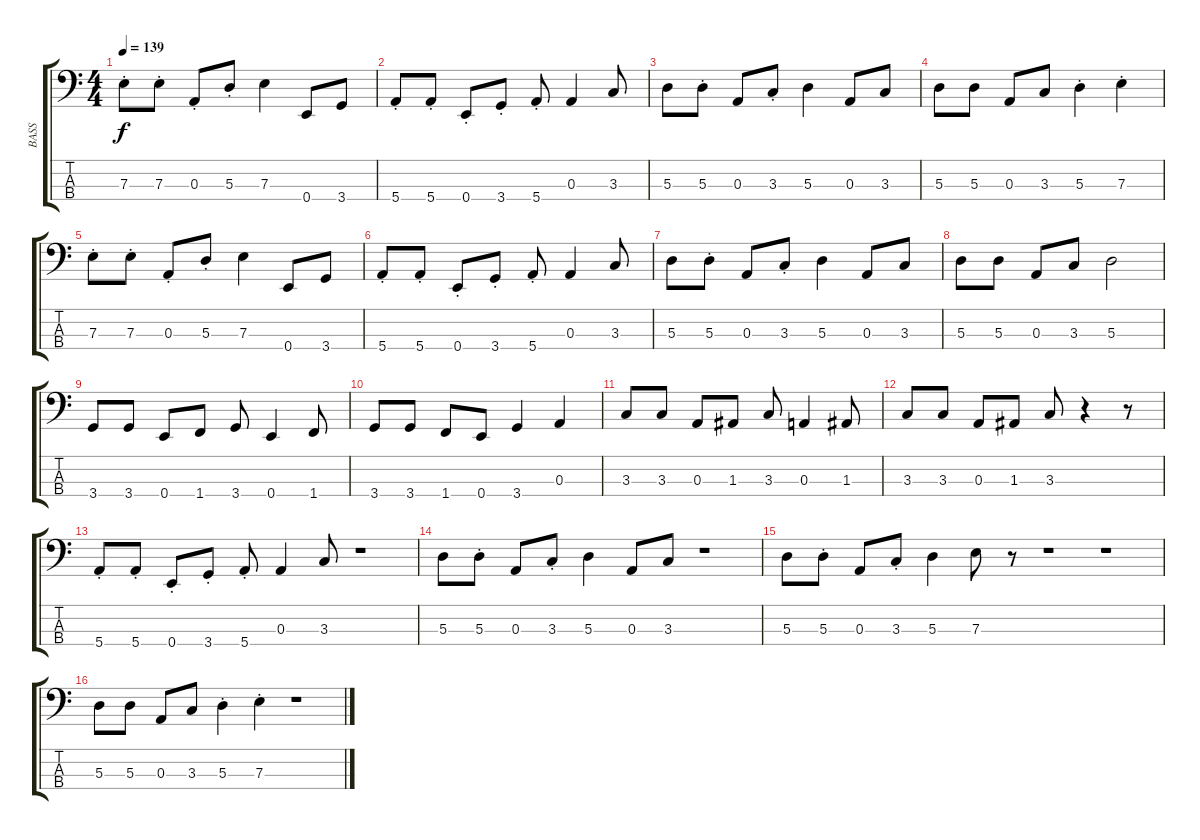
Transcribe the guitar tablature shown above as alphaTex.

\track ("BASS " "BASS ") {instrument electricbassfinger}
\staff {score tabs}
\tuning (G2 D2 A1 E1) {hide}
\ts (4 4)
\tempo 139
\clef f4
\ks c
7.3{st}.8{dy f} 7.3{st}.8 0.3{st}.8 5.3{st}.8 7.3.4 0.4.8 3.4.8 |
5.4{st}.8 5.4{st}.8 0.4{st}.8 3.4{st}.8 5.4{st}.8 0.3.4 3.3.8 |
5.3.8 5.3{st}.8 0.3.8 3.3{st}.8 5.3.4 0.3.8 3.3.8 |
5.3.8 5.3.8 0.3.8 3.3.8 5.3{st}.4 7.3{st}.4 |
7.3{st}.8 7.3{st}.8 0.3{st}.8 5.3{st}.8 7.3.4 0.4.8 3.4.8 |
5.4{st}.8 5.4{st}.8 0.4{st}.8 3.4{st}.8 5.4{st}.8 0.3.4 3.3.8 |
5.3.8 5.3{st}.8 0.3.8 3.3{st}.8 5.3.4 0.3.8 3.3.8 |
5.3.8 5.3.8 0.3.8 3.3.8 5.3.2 |
3.4.8 3.4.8 0.4.8 1.4.8 3.4.8 0.4.4 1.4.8 |
3.4.8 3.4.8 1.4.8 0.4.8 3.4.4 0.3.4 |
3.3.8 3.3.8 0.3.8 1.3.8 3.3.8 0.3.4 1.3.8 |
3.3.8 3.3.8 0.3.8 1.3.8 3.3.8 r.4 r.8 |
5.4{st}.8 5.4{st}.8 0.4{st}.8 3.4{st}.8 5.4{st}.8 0.3.4 3.3.8 r.1 |
5.3.8 5.3{st}.8 0.3.8 3.3{st}.8 5.3.4 0.3.8 3.3.8 r.1 |
5.3.8 5.3{st}.8 0.3.8 3.3{st}.8 5.3.4 7.3.8 r.8 r.1 r.1 |
5.3.8 5.3.8 0.3.8 3.3.8 5.3{st}.4 7.3{st}.4 r.1
